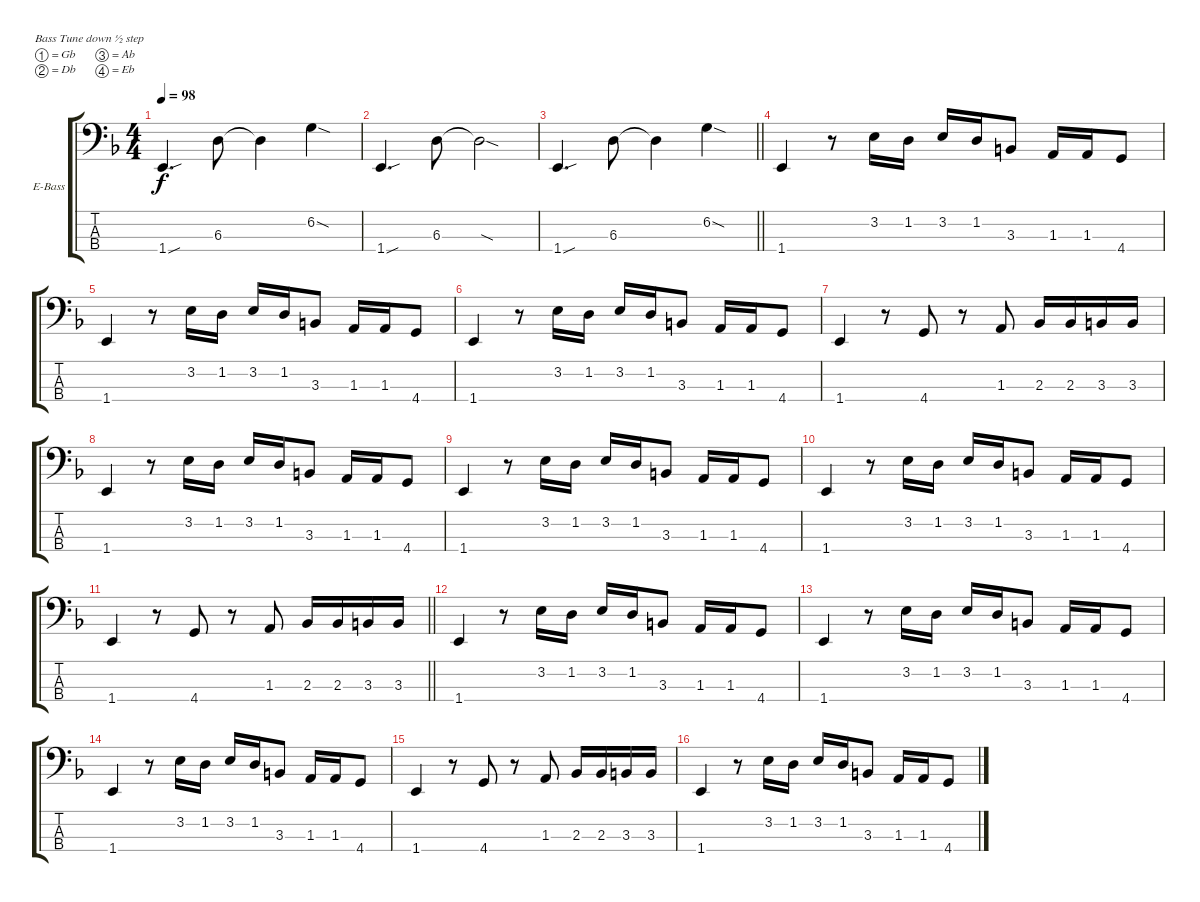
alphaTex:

\bracketExtendMode groupsimilarinstruments
\firstSystemTrackNameOrientation horizontal
\otherSystemsTrackNameOrientation horizontal
\track ("Untitled" "E-Bass") {instrument electricbassfinger}
\staff {score tabs}
\tuning (Gb2 Db2 Ab1 Eb1)
\ts (4 4)
\tempo 98
\clef f4
\ks f
1.4{sou}.4{d dy f} 6.3.8 6.3{t}.4 6.2{sod}.4 |
1.4{sou}.4{d} 6.3.8 6.3{sod t}.2 |
\barLineRight lightlight
1.4{sou}.4{d} 6.3.8 6.3{t}.4 6.2{sod}.4 |
\section ("" " ")
1.4.4 r.8 3.2.16 1.2.16 3.2.16 1.2.16 3.3.8 1.3.16 1.3.16 4.4.8 |
1.4.4 r.8 3.2.16 1.2.16 3.2.16 1.2.16 3.3.8 1.3.16 1.3.16 4.4.8 |
1.4.4 r.8 3.2.16 1.2.16 3.2.16 1.2.16 3.3.8 1.3.16 1.3.16 4.4.8 |
1.4.4 r.8 4.4.8 r.8 1.3.8 2.3.16 2.3.16 3.3.16 3.3.16 |
1.4.4 r.8 3.2.16 1.2.16 3.2.16 1.2.16 3.3.8 1.3.16 1.3.16 4.4.8 |
1.4.4 r.8 3.2.16 1.2.16 3.2.16 1.2.16 3.3.8 1.3.16 1.3.16 4.4.8 |
1.4.4 r.8 3.2.16 1.2.16 3.2.16 1.2.16 3.3.8 1.3.16 1.3.16 4.4.8 |
\barLineRight lightlight
1.4.4 r.8 4.4.8 r.8 1.3.8 2.3.16 2.3.16 3.3.16 3.3.16 |
1.4.4 r.8 3.2.16 1.2.16 3.2.16 1.2.16 3.3.8 1.3.16 1.3.16 4.4.8 |
1.4.4 r.8 3.2.16 1.2.16 3.2.16 1.2.16 3.3.8 1.3.16 1.3.16 4.4.8 |
1.4.4 r.8 3.2.16 1.2.16 3.2.16 1.2.16 3.3.8 1.3.16 1.3.16 4.4.8 |
1.4.4 r.8 4.4.8 r.8 1.3.8 2.3.16 2.3.16 3.3.16 3.3.16 |
1.4.4 r.8 3.2.16 1.2.16 3.2.16 1.2.16 3.3.8 1.3.16 1.3.16 4.4.8
